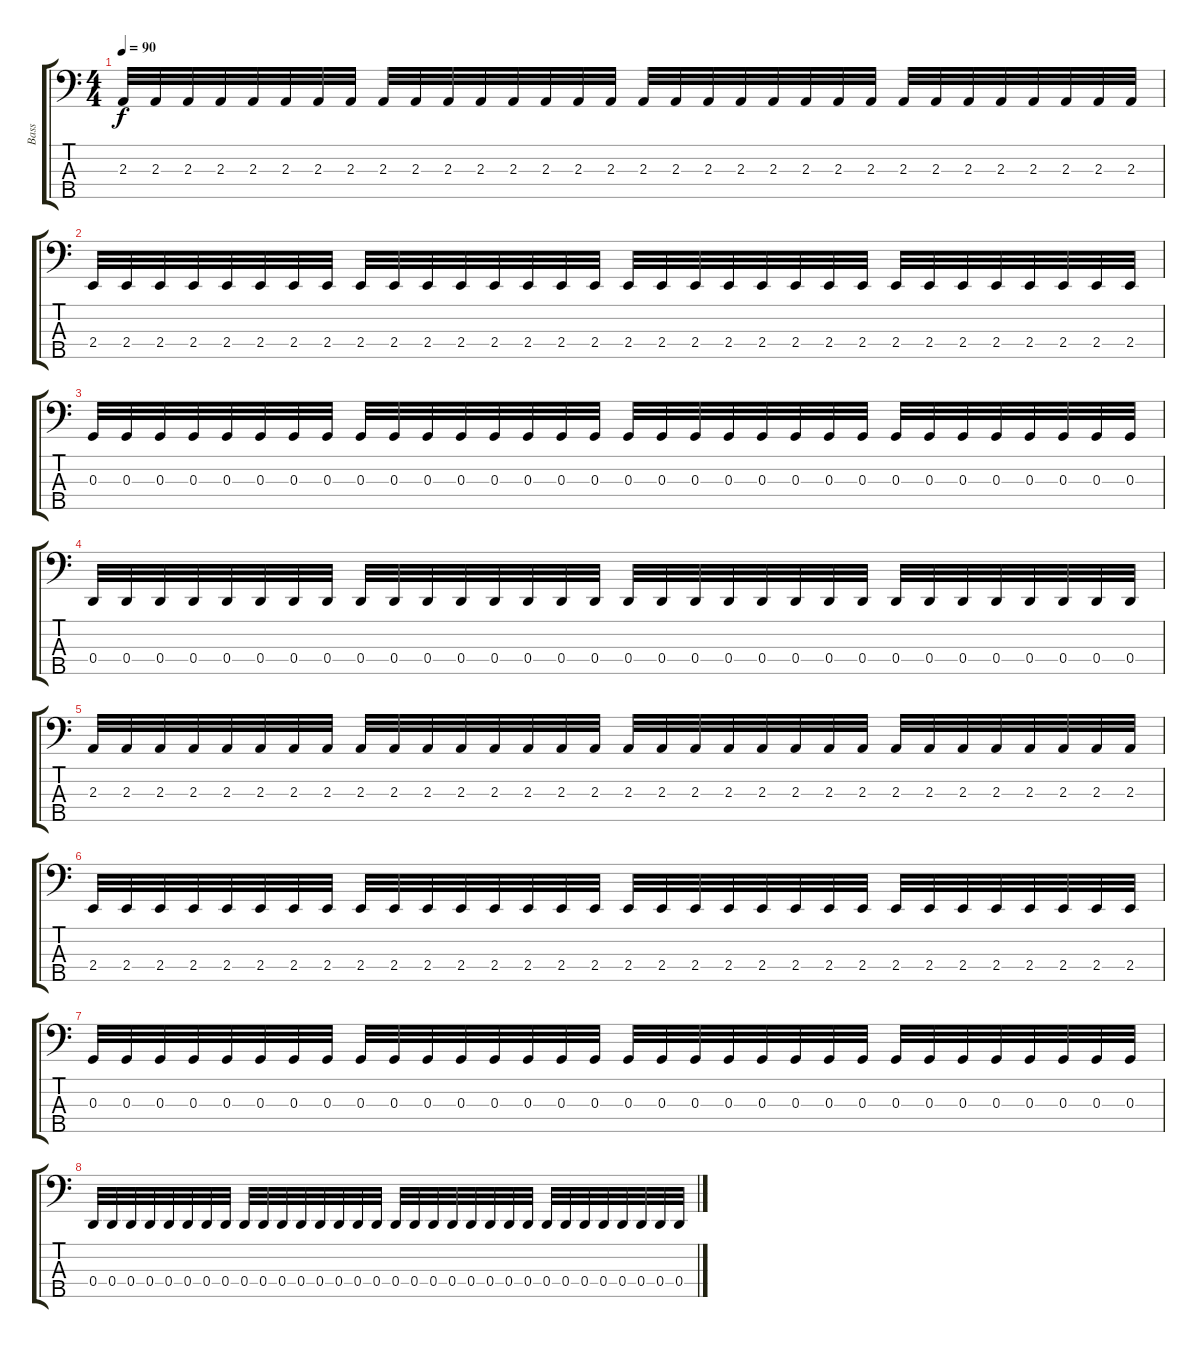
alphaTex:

\track ("Bass" "Bass") {instrument electricbasspick}
\staff {score tabs}
\tuning (F2 C2 G1 D1 A0) {hide}
\ts (4 4)
\tempo 90
\clef f4
\ks c
2.3.32{dy f} 2.3.32 2.3.32 2.3.32 2.3.32 2.3.32 2.3.32 2.3.32 2.3.32 2.3.32 2.3.32 2.3.32 2.3.32 2.3.32 2.3.32 2.3.32 2.3.32 2.3.32 2.3.32 2.3.32 2.3.32 2.3.32 2.3.32 2.3.32 2.3.32 2.3.32 2.3.32 2.3.32 2.3.32 2.3.32 2.3.32 2.3.32 |
2.4.32 2.4.32 2.4.32 2.4.32 2.4.32 2.4.32 2.4.32 2.4.32 2.4.32 2.4.32 2.4.32 2.4.32 2.4.32 2.4.32 2.4.32 2.4.32 2.4.32 2.4.32 2.4.32 2.4.32 2.4.32 2.4.32 2.4.32 2.4.32 2.4.32 2.4.32 2.4.32 2.4.32 2.4.32 2.4.32 2.4.32 2.4.32 |
0.3.32 0.3.32 0.3.32 0.3.32 0.3.32 0.3.32 0.3.32 0.3.32 0.3.32 0.3.32 0.3.32 0.3.32 0.3.32 0.3.32 0.3.32 0.3.32 0.3.32 0.3.32 0.3.32 0.3.32 0.3.32 0.3.32 0.3.32 0.3.32 0.3.32 0.3.32 0.3.32 0.3.32 0.3.32 0.3.32 0.3.32 0.3.32 |
0.4.32 0.4.32 0.4.32 0.4.32 0.4.32 0.4.32 0.4.32 0.4.32 0.4.32 0.4.32 0.4.32 0.4.32 0.4.32 0.4.32 0.4.32 0.4.32 0.4.32 0.4.32 0.4.32 0.4.32 0.4.32 0.4.32 0.4.32 0.4.32 0.4.32 0.4.32 0.4.32 0.4.32 0.4.32 0.4.32 0.4.32 0.4.32 |
2.3.32 2.3.32 2.3.32 2.3.32 2.3.32 2.3.32 2.3.32 2.3.32 2.3.32 2.3.32 2.3.32 2.3.32 2.3.32 2.3.32 2.3.32 2.3.32 2.3.32 2.3.32 2.3.32 2.3.32 2.3.32 2.3.32 2.3.32 2.3.32 2.3.32 2.3.32 2.3.32 2.3.32 2.3.32 2.3.32 2.3.32 2.3.32 |
2.4.32 2.4.32 2.4.32 2.4.32 2.4.32 2.4.32 2.4.32 2.4.32 2.4.32 2.4.32 2.4.32 2.4.32 2.4.32 2.4.32 2.4.32 2.4.32 2.4.32 2.4.32 2.4.32 2.4.32 2.4.32 2.4.32 2.4.32 2.4.32 2.4.32 2.4.32 2.4.32 2.4.32 2.4.32 2.4.32 2.4.32 2.4.32 |
0.3.32 0.3.32 0.3.32 0.3.32 0.3.32 0.3.32 0.3.32 0.3.32 0.3.32 0.3.32 0.3.32 0.3.32 0.3.32 0.3.32 0.3.32 0.3.32 0.3.32 0.3.32 0.3.32 0.3.32 0.3.32 0.3.32 0.3.32 0.3.32 0.3.32 0.3.32 0.3.32 0.3.32 0.3.32 0.3.32 0.3.32 0.3.32 |
0.4.32 0.4.32 0.4.32 0.4.32 0.4.32 0.4.32 0.4.32 0.4.32 0.4.32 0.4.32 0.4.32 0.4.32 0.4.32 0.4.32 0.4.32 0.4.32 0.4.32 0.4.32 0.4.32 0.4.32 0.4.32 0.4.32 0.4.32 0.4.32 0.4.32 0.4.32 0.4.32 0.4.32 0.4.32 0.4.32 0.4.32 0.4.32
